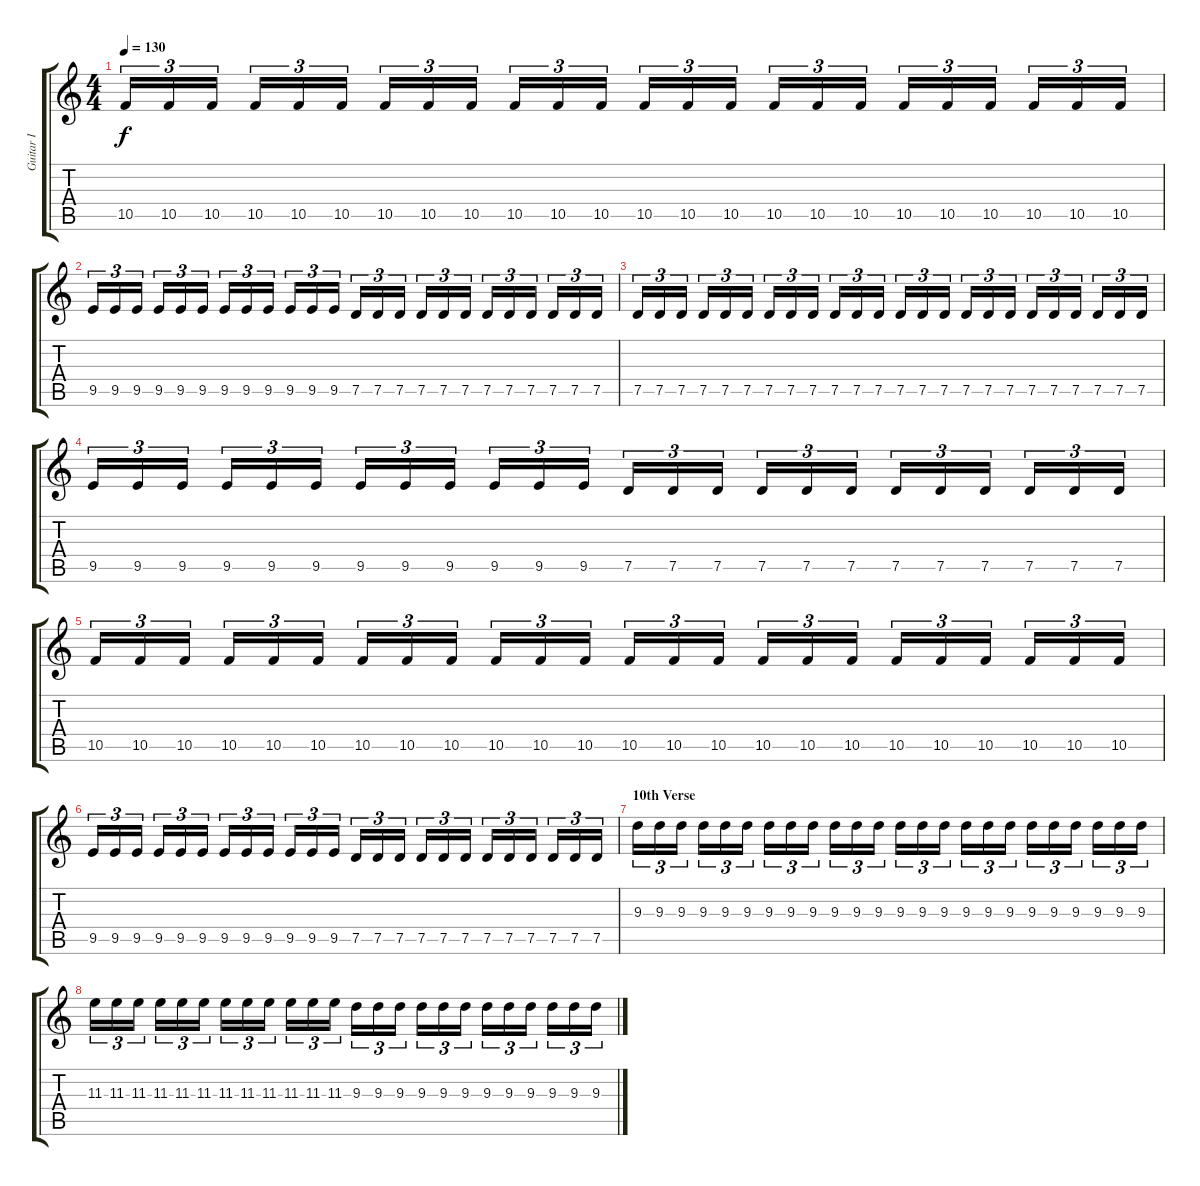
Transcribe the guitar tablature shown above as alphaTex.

\track ("Guitar I" "Guitar I") {instrument distortionguitar}
\staff {score tabs}
\tuning (D4 A3 F3 C3 G2 D2) {hide}
\ts (4 4)
\tempo 130
\clef g2
\ks c
10.5.16{tu (3 2) dy f} 10.5.16{tu (3 2)} 10.5.16{tu (3 2)} 10.5.16{tu (3 2)} 10.5.16{tu (3 2)} 10.5.16{tu (3 2)} 10.5.16{tu (3 2)} 10.5.16{tu (3 2)} 10.5.16{tu (3 2)} 10.5.16{tu (3 2)} 10.5.16{tu (3 2)} 10.5.16{tu (3 2)} 10.5.16{tu (3 2)} 10.5.16{tu (3 2)} 10.5.16{tu (3 2)} 10.5.16{tu (3 2)} 10.5.16{tu (3 2)} 10.5.16{tu (3 2)} 10.5.16{tu (3 2)} 10.5.16{tu (3 2)} 10.5.16{tu (3 2)} 10.5.16{tu (3 2)} 10.5.16{tu (3 2)} 10.5.16{tu (3 2)} |
9.5.16{tu (3 2)} 9.5.16{tu (3 2)} 9.5.16{tu (3 2)} 9.5.16{tu (3 2)} 9.5.16{tu (3 2)} 9.5.16{tu (3 2)} 9.5.16{tu (3 2)} 9.5.16{tu (3 2)} 9.5.16{tu (3 2)} 9.5.16{tu (3 2)} 9.5.16{tu (3 2)} 9.5.16{tu (3 2)} 7.5.16{tu (3 2)} 7.5.16{tu (3 2)} 7.5.16{tu (3 2)} 7.5.16{tu (3 2)} 7.5.16{tu (3 2)} 7.5.16{tu (3 2)} 7.5.16{tu (3 2)} 7.5.16{tu (3 2)} 7.5.16{tu (3 2)} 7.5.16{tu (3 2)} 7.5.16{tu (3 2)} 7.5.16{tu (3 2)} |
7.5.16{tu (3 2)} 7.5.16{tu (3 2)} 7.5.16{tu (3 2)} 7.5.16{tu (3 2)} 7.5.16{tu (3 2)} 7.5.16{tu (3 2)} 7.5.16{tu (3 2)} 7.5.16{tu (3 2)} 7.5.16{tu (3 2)} 7.5.16{tu (3 2)} 7.5.16{tu (3 2)} 7.5.16{tu (3 2)} 7.5.16{tu (3 2)} 7.5.16{tu (3 2)} 7.5.16{tu (3 2)} 7.5.16{tu (3 2)} 7.5.16{tu (3 2)} 7.5.16{tu (3 2)} 7.5.16{tu (3 2)} 7.5.16{tu (3 2)} 7.5.16{tu (3 2)} 7.5.16{tu (3 2)} 7.5.16{tu (3 2)} 7.5.16{tu (3 2)} |
9.5.16{tu (3 2)} 9.5.16{tu (3 2)} 9.5.16{tu (3 2)} 9.5.16{tu (3 2)} 9.5.16{tu (3 2)} 9.5.16{tu (3 2)} 9.5.16{tu (3 2)} 9.5.16{tu (3 2)} 9.5.16{tu (3 2)} 9.5.16{tu (3 2)} 9.5.16{tu (3 2)} 9.5.16{tu (3 2)} 7.5.16{tu (3 2)} 7.5.16{tu (3 2)} 7.5.16{tu (3 2)} 7.5.16{tu (3 2)} 7.5.16{tu (3 2)} 7.5.16{tu (3 2)} 7.5.16{tu (3 2)} 7.5.16{tu (3 2)} 7.5.16{tu (3 2)} 7.5.16{tu (3 2)} 7.5.16{tu (3 2)} 7.5.16{tu (3 2)} |
10.5.16{tu (3 2)} 10.5.16{tu (3 2)} 10.5.16{tu (3 2)} 10.5.16{tu (3 2)} 10.5.16{tu (3 2)} 10.5.16{tu (3 2)} 10.5.16{tu (3 2)} 10.5.16{tu (3 2)} 10.5.16{tu (3 2)} 10.5.16{tu (3 2)} 10.5.16{tu (3 2)} 10.5.16{tu (3 2)} 10.5.16{tu (3 2)} 10.5.16{tu (3 2)} 10.5.16{tu (3 2)} 10.5.16{tu (3 2)} 10.5.16{tu (3 2)} 10.5.16{tu (3 2)} 10.5.16{tu (3 2)} 10.5.16{tu (3 2)} 10.5.16{tu (3 2)} 10.5.16{tu (3 2)} 10.5.16{tu (3 2)} 10.5.16{tu (3 2)} |
9.5.16{tu (3 2)} 9.5.16{tu (3 2)} 9.5.16{tu (3 2)} 9.5.16{tu (3 2)} 9.5.16{tu (3 2)} 9.5.16{tu (3 2)} 9.5.16{tu (3 2)} 9.5.16{tu (3 2)} 9.5.16{tu (3 2)} 9.5.16{tu (3 2)} 9.5.16{tu (3 2)} 9.5.16{tu (3 2)} 7.5.16{tu (3 2)} 7.5.16{tu (3 2)} 7.5.16{tu (3 2)} 7.5.16{tu (3 2)} 7.5.16{tu (3 2)} 7.5.16{tu (3 2)} 7.5.16{tu (3 2)} 7.5.16{tu (3 2)} 7.5.16{tu (3 2)} 7.5.16{tu (3 2)} 7.5.16{tu (3 2)} 7.5.16{tu (3 2)} |
\section ("" "10th Verse")
9.3.16{tu (3 2)} 9.3.16{tu (3 2)} 9.3.16{tu (3 2)} 9.3.16{tu (3 2)} 9.3.16{tu (3 2)} 9.3.16{tu (3 2)} 9.3.16{tu (3 2)} 9.3.16{tu (3 2)} 9.3.16{tu (3 2)} 9.3.16{tu (3 2)} 9.3.16{tu (3 2)} 9.3.16{tu (3 2)} 9.3.16{tu (3 2)} 9.3.16{tu (3 2)} 9.3.16{tu (3 2)} 9.3.16{tu (3 2)} 9.3.16{tu (3 2)} 9.3.16{tu (3 2)} 9.3.16{tu (3 2)} 9.3.16{tu (3 2)} 9.3.16{tu (3 2)} 9.3.16{tu (3 2)} 9.3.16{tu (3 2)} 9.3.16{tu (3 2)} |
11.3.16{tu (3 2)} 11.3.16{tu (3 2)} 11.3.16{tu (3 2)} 11.3.16{tu (3 2)} 11.3.16{tu (3 2)} 11.3.16{tu (3 2)} 11.3.16{tu (3 2)} 11.3.16{tu (3 2)} 11.3.16{tu (3 2)} 11.3.16{tu (3 2)} 11.3.16{tu (3 2)} 11.3.16{tu (3 2)} 9.3.16{tu (3 2)} 9.3.16{tu (3 2)} 9.3.16{tu (3 2)} 9.3.16{tu (3 2)} 9.3.16{tu (3 2)} 9.3.16{tu (3 2)} 9.3.16{tu (3 2)} 9.3.16{tu (3 2)} 9.3.16{tu (3 2)} 9.3.16{tu (3 2)} 9.3.16{tu (3 2)} 9.3.16{tu (3 2)}
